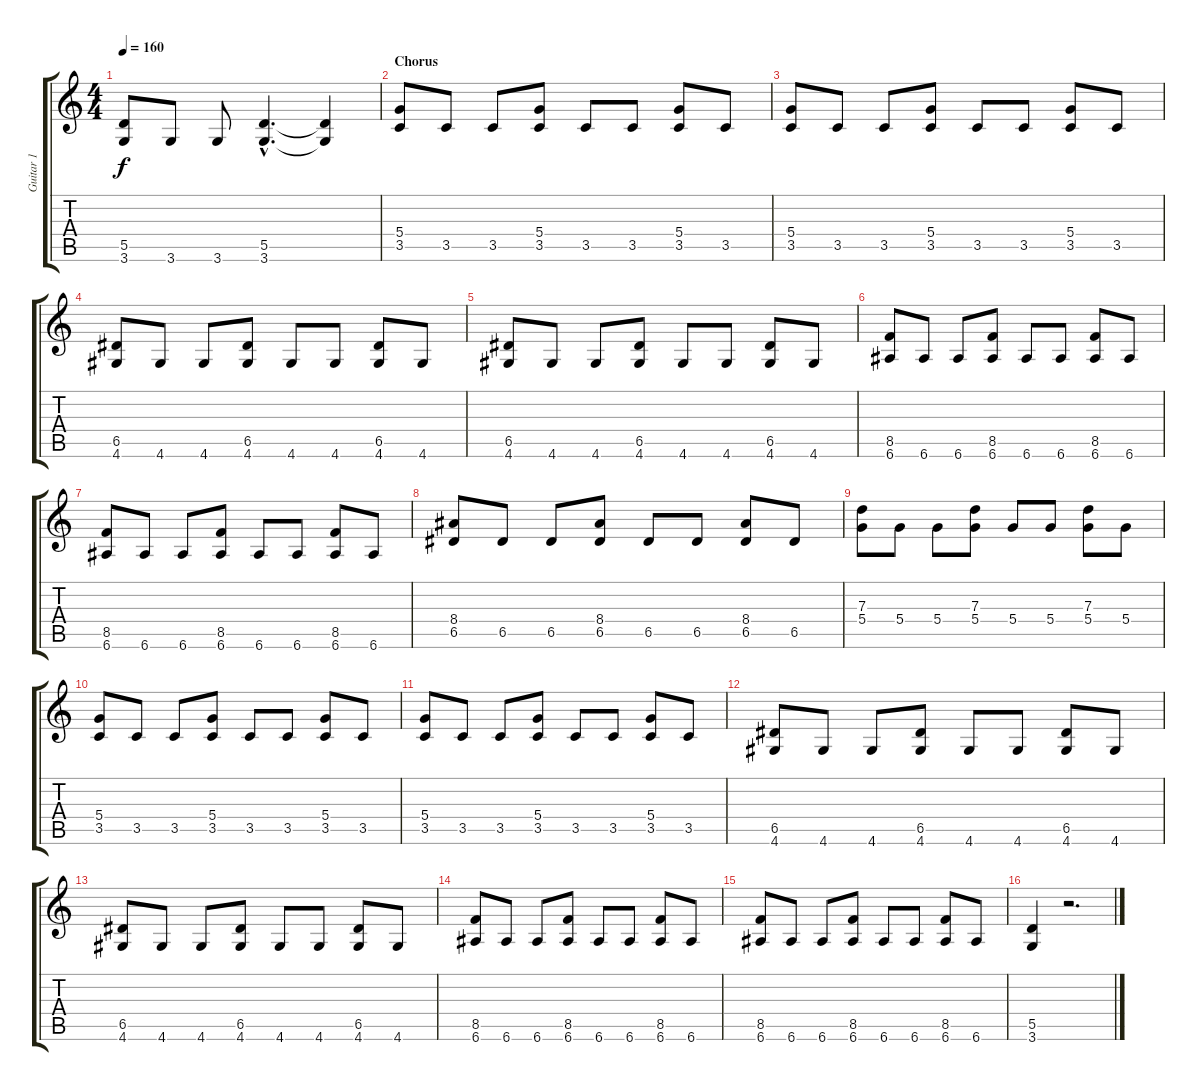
\track ("Guitar 1" "Guitar 1") {instrument distortionguitar}
\staff {score tabs}
\tuning (E4 B3 G3 D3 A2 E2) {hide}
\ts (4 4)
\tempo 160
\clef g2
\ks c
(5.5 3.6).8{dy f} 3.6.8 3.6.8 (5.5{hac} 3.6{hac}).4{d} (5.5{t} 3.6{t}).4 |
\section ("" "Chorus ")
(5.4 3.5).8 3.5.8 3.5.8 (5.4 3.5).8 3.5.8 3.5.8 (5.4 3.5).8 3.5.8 |
(5.4 3.5).8 3.5.8 3.5.8 (5.4 3.5).8 3.5.8 3.5.8 (5.4 3.5).8 3.5.8 |
(6.5 4.6).8 4.6.8 4.6.8 (6.5 4.6).8 4.6.8 4.6.8 (6.5 4.6).8 4.6.8 |
(6.5 4.6).8 4.6.8 4.6.8 (6.5 4.6).8 4.6.8 4.6.8 (6.5 4.6).8 4.6.8 |
(8.5 6.6).8 6.6.8 6.6.8 (8.5 6.6).8 6.6.8 6.6.8 (8.5 6.6).8 6.6.8 |
(8.5 6.6).8 6.6.8 6.6.8 (8.5 6.6).8 6.6.8 6.6.8 (8.5 6.6).8 6.6.8 |
(8.4 6.5).8 6.5.8 6.5.8 (8.4 6.5).8 6.5.8 6.5.8 (8.4 6.5).8 6.5.8 |
(7.3 5.4).8 5.4.8 5.4.8 (7.3 5.4).8 5.4.8 5.4.8 (7.3 5.4).8 5.4.8 |
(5.4 3.5).8 3.5.8 3.5.8 (5.4 3.5).8 3.5.8 3.5.8 (5.4 3.5).8 3.5.8 |
(5.4 3.5).8 3.5.8 3.5.8 (5.4 3.5).8 3.5.8 3.5.8 (5.4 3.5).8 3.5.8 |
(6.5 4.6).8 4.6.8 4.6.8 (6.5 4.6).8 4.6.8 4.6.8 (6.5 4.6).8 4.6.8 |
(6.5 4.6).8 4.6.8 4.6.8 (6.5 4.6).8 4.6.8 4.6.8 (6.5 4.6).8 4.6.8 |
(8.5 6.6).8 6.6.8 6.6.8 (8.5 6.6).8 6.6.8 6.6.8 (8.5 6.6).8 6.6.8 |
(8.5 6.6).8 6.6.8 6.6.8 (8.5 6.6).8 6.6.8 6.6.8 (8.5 6.6).8 6.6.8 |
(5.5 3.6).4 r.2{d}
